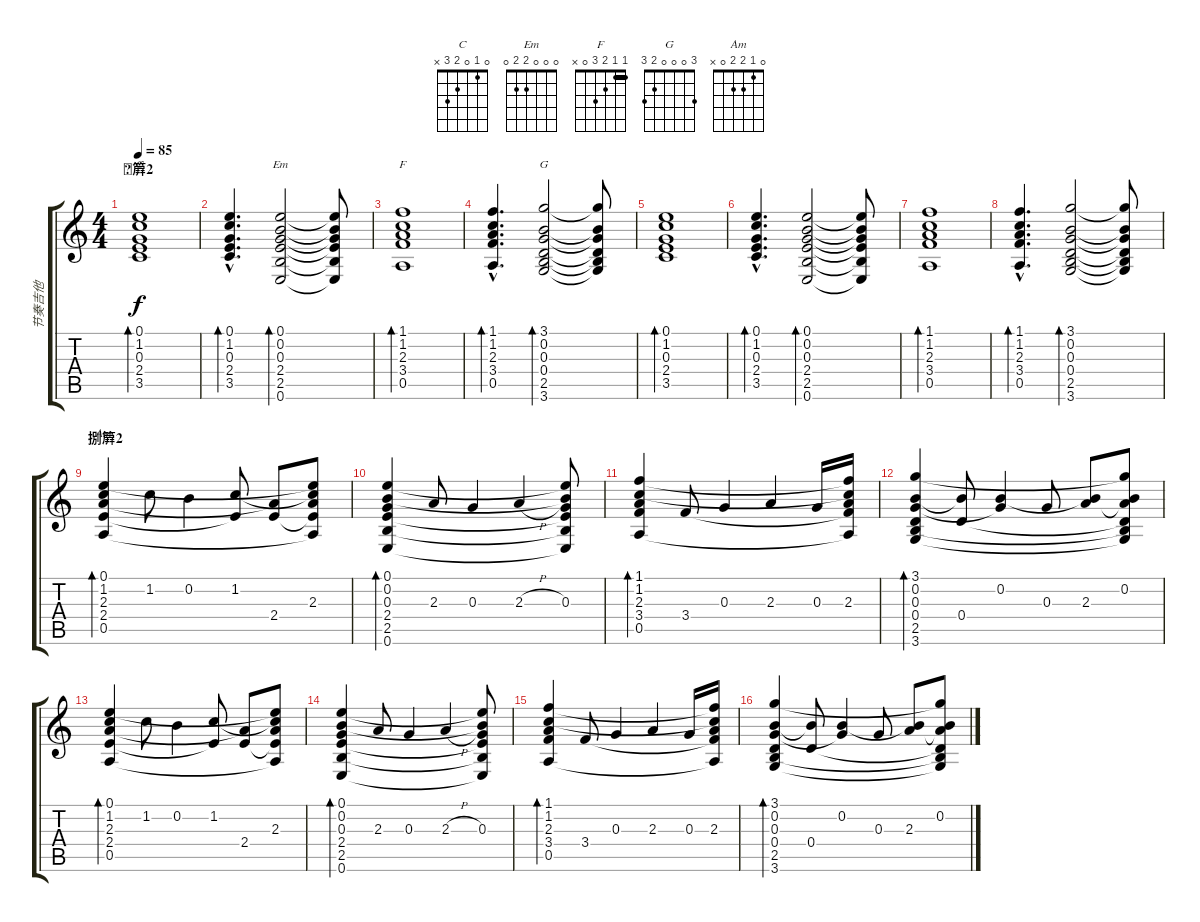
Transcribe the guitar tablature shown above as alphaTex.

\track ("节奏吉他" "节奏吉他") {instrument electricguitarclean}
\staff {score tabs}
\tuning (E4 B3 G3 D3 A2 E2) {hide}
\chord ("C" 0 1 0 2 3 x)
\chord ("Em" 0 0 0 2 2 0)
\chord ("F" 1 1 2 3 0 x) {barre 1}
\chord ("G" 3 0 0 0 2 3)
\chord ("Am" 0 1 2 2 0 x)
\ts (4 4)
\section ("" "簈2")
\tempo 85
\clef g2
\ks c
(0.1 1.2 0.3 2.4 3.5).1{bd 120 ch "C" dy f instrument acousticguitarsteel} |
(0.1{hac} 1.2{hac} 0.3{hac} 2.4{hac} 3.5{hac}).4{d bd 120} (0.1 0.2 0.3 2.4 2.5 0.6).2{bd 120 ch "Em"} (0.1{t} 0.2{t} 0.3{t} 2.4{t} 2.5{t} 0.6{t}).8 |
(1.1 1.2 2.3 3.4 0.5).1{bd 120 ch "F"} |
(1.1{hac} 1.2{hac} 2.3{hac} 3.4{hac} 0.5{hac}).4{d bd 120} (3.1 0.2 0.3 0.4 2.5 3.6).2{bd 120 ch "G"} (3.1{t} 0.2{t} 0.3{t} 0.4{t} 2.5{t} 3.6{t}).8 |
(0.1 1.2 0.3 2.4 3.5).1{bd 120 instrument acousticguitarsteel} |
(0.1{hac} 1.2{hac} 0.3{hac} 2.4{hac} 3.5{hac}).4{d bd 120} (0.1 0.2 0.3 2.4 2.5 0.6).2{bd 120} (0.1{t} 0.2{t} 0.3{t} 2.4{t} 2.5{t} 0.6{t}).8 |
(1.1 1.2 2.3 3.4 0.5).1{bd 120} |
(1.1{hac} 1.2{hac} 2.3{hac} 3.4{hac} 0.5{hac}).4{d bd 120} (3.1 0.2 0.3 0.4 2.5 3.6).2{bd 120} (3.1{t} 0.2{t} 0.3{t} 0.4{t} 2.5{t} 3.6{t}).8 |
\section ("" "捌簈2")
(0.1 1.2 2.3 2.4 0.5).4{bd 120 ch "Am"} 1.2.8 0.2.4 (1.2 2.4{t}).8 (2.3{t} 2.4).8 (0.1{t} 1.2{t} 2.3 2.4{t} 0.5{t}).8 |
(0.1 0.2 0.3 2.4 2.5 0.6).4{bd 60} 2.3.8 0.3.4 2.3{h}.4 (0.1{t} 0.2{t} 0.3 2.4{t} 2.5{t} 0.6{t}).8 |
(1.1 1.2 2.3 3.4 0.5).4{bd 120} 3.4.8 0.3.4 2.3.4 0.3.16 (1.1{t} 1.2{t} 2.3 3.4{t} 0.5{t}).16 |
(3.1 0.2 0.3 0.4 2.5 3.6).4{bd 120} (0.2{t} 0.4).8 (0.2 0.3{t}).4 0.3.8 (0.2{t} 2.3).8 (3.1{t} 0.2 2.3{t} 0.4{t} 2.5{t} 3.6{t}).8 |
(0.1 1.2 2.3 2.4 0.5).4{bd 120} 1.2.8 0.2.4 (1.2 2.4{t}).8 (2.3{t} 2.4).8 (0.1{t} 1.2{t} 2.3 2.4{t} 0.5{t}).8 |
(0.1 0.2 0.3 2.4 2.5 0.6).4{bd 60} 2.3.8 0.3.4 2.3{h}.4 (0.1{t} 0.2{t} 0.3 2.4{t} 2.5{t} 0.6{t}).8 |
(1.1 1.2 2.3 3.4 0.5).4{bd 120} 3.4.8 0.3.4 2.3.4 0.3.16 (1.1{t} 1.2{t} 2.3 3.4{t} 0.5{t}).16 |
(3.1 0.2 0.3 0.4 2.5 3.6).4{bd 120} (0.2{t} 0.4).8 (0.2 0.3{t}).4 0.3.8 (0.2{t} 2.3).8 (3.1{t} 0.2 2.3{t} 0.4{t} 2.5{t} 3.6{t}).8
